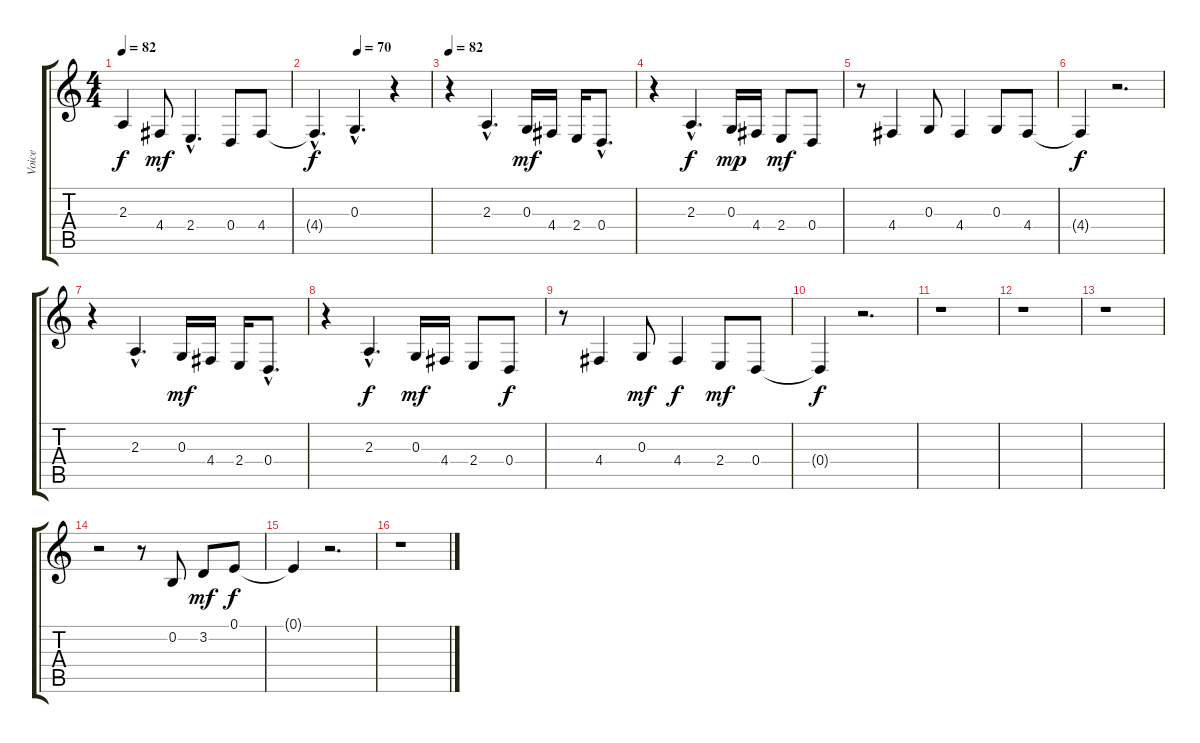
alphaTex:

\track ("Voice" "Voice") {instrument clarinet}
\staff {score tabs}
\tuning (E4 B3 G3 D3 A2 E2) {hide}
\ts (4 4)
\tempo 82
\clef g2
\ks c
2.3.4{dy f} 4.4.8{dy mf} 2.4{hac}.4{d} 0.4.8 4.4.8 |
\tempo (70 0.375)
4.4{hac t}.4{d dy f} 0.3{hac}.4{d} r.4 |
\tempo 82
r.4 2.3{hac}.4{d} 0.3.16{dy mf} 4.4.16 2.4.16 0.4{hac}.8{d} |
r.4 2.3{hac}.4{d dy f} 0.3.16{dy mp} 4.4.16 2.4.8{dy mf} 0.4.8 |
r.8 4.4.4 0.3.8 4.4.4 0.3.8 4.4.8 |
4.4{t}.4{dy f} r.2{d} |
r.4 2.3{hac}.4{d} 0.3.16{dy mf} 4.4.16 2.4.16 0.4{hac}.8{d} |
r.4 2.3{hac}.4{d dy f} 0.3.16{dy mf} 4.4.16 2.4.8 0.4.8{dy f} |
r.8 4.4.4 0.3.8{dy mf} 4.4.4{dy f} 2.4.8{dy mf} 0.4.8 |
0.4{t}.4{dy f} r.2{d} |
r.1 |
r.1 |
r.1 |
r.2 r.8 0.2.8 3.2.8{dy mf} 0.1.8{dy f} |
0.1{t}.4 r.2{d} |
r.1
